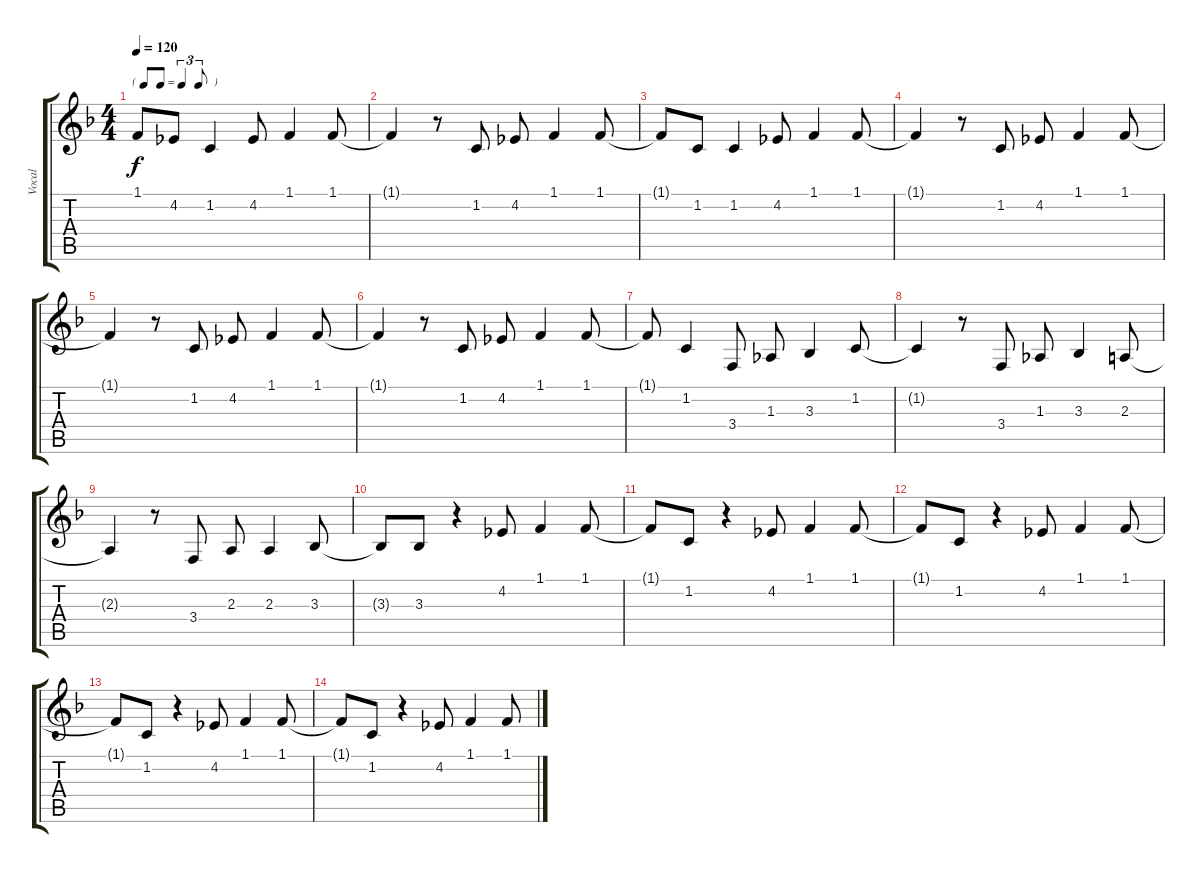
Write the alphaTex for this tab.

\track ("Vocal" "Vocal") {instrument sopranosax}
\staff {score tabs}
\tuning (E4 B3 G3 D3 A2 E2) {hide}
\ts (4 4)
\tf triplet8th
\tempo 120
\clef g2
\ks f
1.1{t}.8{dy f} 4.2.8 1.2.4 4.2.8 1.1.4 1.1.8 |
1.1{t}.4 r.8 1.2.8 4.2.8 1.1.4 1.1.8 |
1.1{t}.8 1.2.8 1.2.4 4.2.8 1.1.4 1.1.8 |
1.1{t}.4 r.8 1.2.8 4.2.8 1.1.4 1.1.8 |
1.1{t}.4 r.8 1.2.8 4.2.8 1.1.4 1.1.8 |
1.1{t}.4 r.8 1.2.8 4.2.8 1.1.4 1.1.8 |
1.1{t}.8 1.2.4 3.4.8 1.3.8 3.3.4 1.2.8 |
1.2{t}.4 r.8 3.4.8 1.3.8 3.3.4 2.3.8 |
2.3{t}.4 r.8 3.4.8 2.3.8 2.3.4 3.3.8 |
3.3{t}.8 3.3.8 r.4 4.2.8 1.1.4 1.1.8 |
1.1{t}.8 1.2.8 r.4 4.2.8 1.1.4 1.1.8 |
1.1{t}.8 1.2.8 r.4 4.2.8 1.1.4 1.1.8 |
1.1{t}.8 1.2.8 r.4 4.2.8 1.1.4 1.1.8 |
1.1{t}.8 1.2.8 r.4 4.2.8 1.1.4 1.1.8
